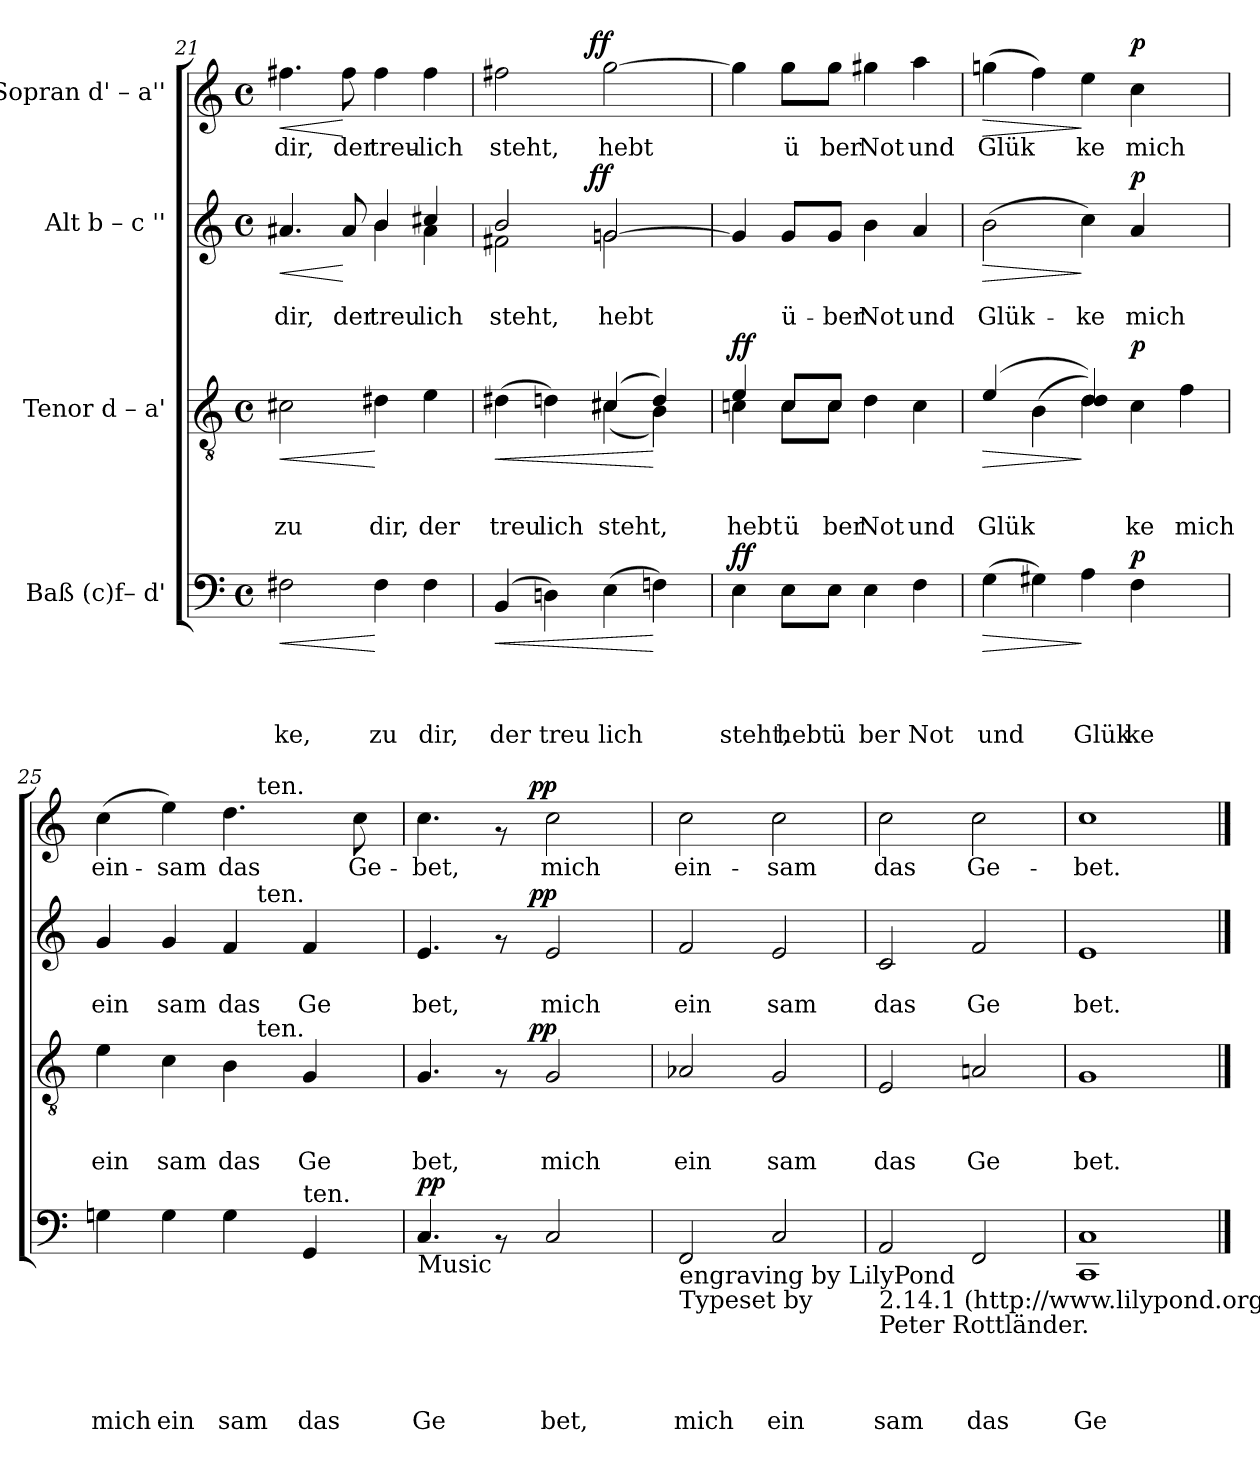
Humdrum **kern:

**kern	**text	**text	**text	**text	**dynam	**kern	**text	**text	**text	**dynam	**kern	**text	**text	**dynam	**kern	**text	**dynam
*part4	*part4	*part4	*part4	*part4	*part4	*part3	*part3	*part3	*part3	*part3	*part2	*part2	*part2	*part2	*part1	*part1	*part1
*staff4	*staff4	*staff4	*staff4	*staff4	*staff4	*staff3	*staff3	*staff3	*staff3	*staff3	*staff2	*staff2	*staff2	*staff2	*staff1	*staff1	*staff1
*I"Baß (c)f– d'	*	*	*	*	*	*I"Tenor d – a'	*	*	*	*	*I"Alt b – c ''	*	*	*	*I"Sopran d' – a''	*	*
*clefF4	*	*	*	*	*	*clefGv2	*	*	*	*	*clefG2	*	*	*	*clefG2	*	*
*k[]	*	*	*	*	*	*k[]	*	*	*	*	*k[]	*	*	*	*k[]	*	*
*C:	*	*	*	*	*	*C:	*	*	*	*	*C:	*	*	*	*C:	*	*
*M4/4	*	*	*	*	*	*M4/4	*	*	*	*	*M4/4	*	*	*	*M4/4	*	*
*met(c)	*	*	*	*	*	*met(c)	*	*	*	*	*met(c)	*	*	*	*met(c)	*	*
=21	=21	=21	=21	=21	=21	=21	=21	=21	=21	=21	=21	=21	=21	=21	=21	=21	=21
!	!	!	!	!LO:LY:b	!LO:HP:b	!	!	!	!LO:LY:b	!LO:HP:b	!	!	!LO:LY:b	!LO:HP:b	!	!LO:LY:b	!LO:HP:b
*	*	*	*	*	*	*	*	*	*	*	*^	*	*	*	*	*	*
2F#X\	.	.	.	ke,	<	2c#X\	.	.	zu	<	4.a#X/	2ryy	.	dir,	<	4.ff#X\	dir,	<
!	!	!	!	!	!	!	!	!	!	!	!	!	!	!LO:LY:b	!	!	!LO:LY:b	!
.	.	.	.	.	.	.	.	.	.	.	8a#/	.	.	der	[	8ff#\	der	[
!	!	!	!	!LO:LY:b	!	!	!	!	!LO:LY:b	!	!	!	!	!LO:LY:b	!	!	!LO:LY:b	!
4F#\	.	.	.	zu	[	4d#X\	.	.	dir,	[	4b/	4b\	.	treu	.	4ff#\	treu-	.
!	!	!	!	!LO:LY:b	!	!	!	!	!LO:LY:b	!	!	!	!	!LO:LY:b	!	!	!LO:LY:b	!
4F#\	.	.	.	dir,	.	4e\	.	.	der	.	4cc#X/	4a#\	.	lich	.	4ff#\	-lich	.
!!LO:LB:g=z
=22	=22	=22	=22	=22	=22	=22	=22	=22	=22	=22	=22	=22	=22	=22	=22	=22	=22	=22
!	!	!	!	!LO:LY:b	!LO:HP:b	!	!	!	!LO:LY:b	!LO:HP:b	!	!	!	!LO:LY:b	!	!	!LO:LY:b	!
*	*	*	*	*	*	*^	*	*	*	*	*	*^	*	*	*	*^	*	*
(4BB/	.	.	.	der	<	(>4d#X\	2ryy	.	.	treu	<	2b/	2f#X\	4...ryy	.	steht,	.	2ff#X\	4...ryy	steht,	.
!	!	!	!	!LO:LY:b	!	!	!	!	!	!LO:LY:b	!	!	!	!	!	!	!	!	!	!	!
4Dn\)	.	.	.	treu	.	4dn\)	.	.	.	lich	.	.	.	.	.	.	.	.	.	.	.
!	!	!	!	!	!	!	!	!	!	!	!	!	!	!	!	!	!LO:DY:a	!	!	!	!LO:DY:a
.	.	.	.	.	.	.	.	.	.	.	.	.	.	2ryy	.	.	ff	.	2ryy	.	ff
!	!	!	!	!LO:LY:b	!	!	!	!	!	!LO:LY:b	!	!	!	!	!	!LO:LY:b	!	!	!	!LO:LY:b	!
(>4E\	.	.	.	lich	.	(4c#X/	(<4c#\	.	.	steht,	.	[<2gn/	2g\	.	.	hebt	.	[>2gg\	.	hebt	.
4Fn\)	.	.	.	.	[	4d/)	4B\)	.	.	.	[	.	.	.	.	.	.	.	.	.	.
.	.	.	.	.	.	.	.	.	.	.	.	.	.	32ryy	.	.	.	.	32ryy	.	.
=23	=23	=23	=23	=23	=23	=23	=23	=23	=23	=23	=23	=23	=23	=23	=23	=23	=23	=23	=23	=23	=23
!	!	!	!	!LO:LY:b	!LO:DY:a	!	!	!	!	!LO:LY:b	!LO:DY:a	!	!	!	!	!	!	!	!	!	!
*	*	*	*	*	*	*	*	*	*	*	*	*v	*v	*v	*	*	*	*	*	*	*
*	*	*	*	*	*	*	*	*	*	*	*	*	*	*	*	*v	*v	*	*
4E\	.	.	.	steht,	ff	4e/	4cn\	.	.	hebt	ff	4g/]	.	.	.	4gg\]	.	.
!	!	!	!	!LO:LY:b	!	!	!	!	!	!LO:LY:b	!	!	!	!LO:LY:b	!	!	!LO:LY:b	!
8E\L	.	.	.	hebt	.	8c/L	8c\L	.	.	ü	.	8g/L	.	ü-	.	8gg\L	ü	.
!	!	!	!	!LO:LY:b	!	!	!	!	!	!LO:LY:b	!	!	!	!LO:LY:b	!	!	!LO:LY:b	!
8E\J	.	.	.	ü	.	8c/J	8c\J	.	.	ber	.	8g/J	.	-ber	.	8gg\J	ber	.
!	!	!	!	!LO:LY:b	!	!	!	!	!	!LO:LY:b	!	!	!	!LO:LY:b	!	!	!LO:LY:b	!
4E\	.	.	.	ber	.	4d\	2ryy	.	.	Not	.	4b\	.	Not	.	4gg#X\	Not	.
!	!	!	!	!LO:LY:b	!	!	!	!	!	!LO:LY:b	!	!	!	!LO:LY:b	!	!	!LO:LY:b	!
4F\	.	.	.	Not	.	4c\	.	.	.	und	.	4a/	.	und	.	4aa\	und	.
=24	=24	=24	=24	=24	=24	=24	=24	=24	=24	=24	=24	=24	=24	=24	=24	=24	=24	=24
!	!	!	!	!LO:LY:b	!LO:HP:b	!	!	!	!	!LO:LY:b	!LO:HP:b	!	!	!LO:LY:b	!LO:HP:b	!	!LO:LY:b	!LO:HP:b
(>4G\	.	.	.	und	>	(4e/	2ryy	.	.	Glük	>	(>2b\	.	Glük-	>	(>4ggn\	Glük	>
4G#X\)	.	.	.	.	.	(<4B\	.	.	.	.	.	.	.	.	.	4ff\)	.	.
!	!	!	!	!LO:LY:b	!	!	!	!	!	!	!	!	!	!LO:LY:b	!	!	!LO:LY:b	!
4A\	.	.	.	Glük	]	4d/ 4d/))	4d\	.	.	.	]	4cc\)	.	-ke	]	4ee\	ke	]
!	!	!	!	!LO:LY:b	!LO:DY:a	!	!	!	!	!LO:LY:b	!LO:DY:a	!	!	!LO:LY:b	!LO:DY:a	!	!LO:LY:b	!LO:DY:a
4F\	.	.	.	ke	p	4c\	2ryy	.	.	ke	p	4a/	.	mich	p	4cc\	mich	p
!	!	!	!	!	!	!	!	!	!	!LO:LY:b	!	!	!	!	!	!	!	!
4ryy	.	.	.	.	.	4f\	.	.	.	mich	.	4ryy	.	.	.	4ryy	.	.
!!LO:LB:g=z
=25	=25	=25	=25	=25	=25	=25	=25	=25	=25	=25	=25	=25	=25	=25	=25	=25	=25	=25
!	!	!	!	!LO:LY:b	!	!	!	!	!	!LO:LY:b	!	!	!	!LO:LY:b	!	!	!LO:LY:b	!
*	*	*	*	*	*	*	*	*	*	*	*	*^	*	*	*	*^	*	*
4Gn\	.	.	.	mich	.	4e\	2ryy	.	.	ein	.	4g/	2ryy	.	ein	.	(>4cc\	2ryy	ein-	.
!	!	!	!	!LO:LY:b	!	!	!	!	!	!LO:LY:b	!	!	!	!	!LO:LY:b	!	!	!	!LO:LY:b	!
4G\	.	.	.	ein	.	4c\	.	.	.	sam	.	4g/	.	.	sam	.	4ee\)	.	-sam	.
!	!	!	!	!LO:LY:b	!	!	!	!	!	!LO:LY:b	!	!	!	!	!LO:LY:b	!	!	!	!LO:LY:b	!
4G\	.	.	.	sam	.	4B\	16.ryy	.	.	das	.	4f/	16.ryy	.	das	.	4.dd\	16.ryy	das	.
!	!	!	!	!	!	!	!	!	!	!	!	!	!	!	!	!	!	!LO:TX:a:t=ten.	!	!
!	!	!	!	!	!	!	!	!	!	!	!	!	!LO:TX:a:t=ten.	!	!	!	!	!	!	!
!	!	!	!	!	!	!	!LO:TX:a:t=ten.	!	!	!	!	!	!	!	!	!	!	!	!	!
.	.	.	.	.	.	.	4ryy	.	.	.	.	.	4ryy	.	.	.	.	4ryy	.	.
!LO:TX:a:t=ten.	!	!	!	!	!	!	!	!	!	!	!	!	!	!	!	!	!	!	!	!
!	!	!	!	!LO:LY:b	!	!	!	!	!	!LO:LY:b	!	!	!	!	!LO:LY:b	!	!	!	!	!
4GG/	.	.	.	das	.	4G/	.	.	.	Ge	.	4f/	.	.	Ge	.	.	.	.	.
.	.	.	.	.	.	.	8ryy	.	.	.	.	.	8ryy	.	.	.	.	8ryy	.	.
!	!	!	!	!	!	!	!	!	!	!	!	!	!	!	!	!	!	!	!LO:LY:b	!
.	.	.	.	.	.	.	.	.	.	.	.	.	.	.	.	.	8cc\	.	Ge-	.
.	.	.	.	.	.	.	32ryy	.	.	.	.	.	32ryy	.	.	.	.	32ryy	.	.
=26	=26	=26	=26	=26	=26	=26	=26	=26	=26	=26	=26	=26	=26	=26	=26	=26	=26	=26	=26	=26
!LO:TX:b:t=Music	!	!	!	!	!	!	!	!	!	!	!	!	!	!	!	!	!	!	!	!
!	!	!	!	!LO:LY:b	!LO:DY:a	!	!	!	!	!LO:LY:b	!	!	!	!	!LO:LY:b	!	!	!	!LO:LY:b	!
4.C/	.	.	.	Ge	pp	4.G/	4...ryy	.	.	bet,	.	4.e/	4...ryy	.	bet,	.	4.cc\	4...ryy	-bet,	.
8rAA	.	.	.	.	.	8rF	.	.	.	.	.	8rf	.	.	.	.	8rf	.	.	.
!	!	!	!	!	!	!	!	!	!	!	!LO:DY:a	!	!	!	!	!LO:DY:a	!	!	!	!LO:DY:a
.	.	.	.	.	.	.	2ryy	.	.	.	pp	.	2ryy	.	.	pp	.	2ryy	.	pp
!	!	!	!	!LO:LY:b	!	!	!	!	!	!LO:LY:b	!	!	!	!	!LO:LY:b	!	!	!	!LO:LY:b	!
2C/	.	.	.	bet,	.	2G/	.	.	.	mich	.	2e/	.	.	mich	.	2cc\	.	mich	.
.	.	.	.	.	.	.	32ryy	.	.	.	.	.	32ryy	.	.	.	.	32ryy	.	.
=27	=27	=27	=27	=27	=27	=27	=27	=27	=27	=27	=27	=27	=27	=27	=27	=27	=27	=27	=27	=27
!LO:TX:b:t=engraving by LilyPond	!	!	!	!	!	!	!	!	!	!	!	!	!	!	!	!	!	!	!	!
!LO:TX:b:t=Typeset by	!	!	!	!	!	!	!	!	!	!	!	!	!	!	!	!	!	!	!	!
!	!	!	!	!LO:LY:b	!	!	!	!	!	!LO:LY:b	!	!	!	!	!LO:LY:b	!	!	!	!LO:LY:b	!
*	*	*	*	*	*	*v	*v	*	*	*	*	*	*	*	*	*	*v	*v	*	*
*	*	*	*	*	*	*	*	*	*	*	*v	*v	*	*	*	*	*	*
2FF/	.	.	.	mich	.	2A-X/	.	.	ein	.	2f/	.	ein	.	2cc\	ein-	.
!	!	!	!	!LO:LY:b	!	!	!	!	!LO:LY:b	!	!	!	!LO:LY:b	!	!	!LO:LY:b	!
2C/	.	.	.	ein	.	2G/	.	.	sam	.	2e/	.	sam	.	2cc\	-sam	.
=28	=28	=28	=28	=28	=28	=28	=28	=28	=28	=28	=28	=28	=28	=28	=28	=28	=28
!LO:TX:b:t=2.14.1 (http&colon;//www.lilypond.org).	!	!	!	!	!	!	!	!	!	!	!	!	!	!	!	!	!
!LO:TX:b:t=Peter Rottländer.	!	!	!	!	!	!	!	!	!	!	!	!	!	!	!	!	!
!	!	!	!	!LO:LY:b	!	!	!	!	!LO:LY:b	!	!	!	!LO:LY:b	!	!	!LO:LY:b	!
2AA/	.	.	.	sam	.	2E/	.	.	das	.	2c/	.	das	.	2cc\	das	.
!	!	!	!	!LO:LY:b	!	!	!	!	!LO:LY:b	!	!	!	!LO:LY:b	!	!	!LO:LY:b	!
2FF/	.	.	.	das	.	2An/	.	.	Ge	.	2f/	.	Ge	.	2cc\	Ge-	.
=29	=29	=29	=29	=29	=29	=29	=29	=29	=29	=29	=29	=29	=29	=29	=29	=29	=29
!	!	!	!	!LO:LY:b	!	!	!	!	!LO:LY:b	!	!	!	!LO:LY:b	!	!	!LO:LY:b	!
1CC 1C	.	.	.	Ge	.	1G	.	.	bet.	.	1e	.	bet.	.	1cc	-bet.	.
==	==	==	==	==	==	==	==	==	==	==	==	==	==	==	==	==	==
*-	*-	*-	*-	*-	*-	*-	*-	*-	*-	*-	*-	*-	*-	*-	*-	*-	*-
